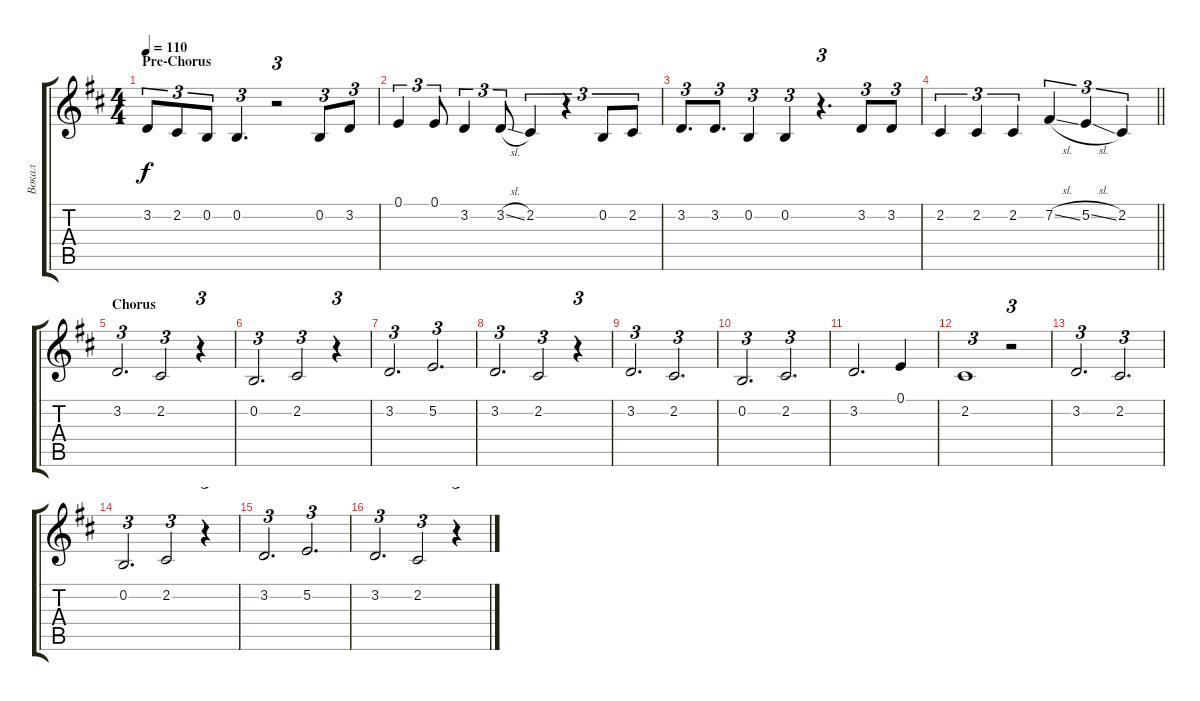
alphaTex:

\track ("Вокал" "Вокал") {instrument pad7halo}
\staff {score tabs}
\tuning (E4 B3 G3 D3 A2 E2) {hide}
\ts (4 4)
\section ("" "Pre-Chorus")
\tempo 110
\clef g2
\ks bminor
3.2.8{tu (3 2) dy f} 2.2.8{tu (3 2)} 0.2.8{tu (3 2)} 0.2.4{d tu (3 2)} r.2{tu (3 2)} 0.2.8{tu (3 2)} 3.2.8{tu (3 2)} |
0.1.4{tu (3 2)} 0.1.8{tu (3 2)} 3.2.4{tu (3 2)} 3.2{sl}.8{tu (3 2)} 2.2.4{tu (3 2)} r.4{tu (3 2)} 0.2.8{tu (3 2)} 2.2.8{tu (3 2)} |
3.2.8{d tu (3 2)} 3.2.8{d tu (3 2)} 0.2.4{tu (3 2)} 0.2.4{tu (3 2)} r.4{d tu (3 2)} 3.2.8{tu (3 2)} 3.2.8{tu (3 2)} |
\barLineRight lightlight
2.2.4{tu (3 2)} 2.2.4{tu (3 2)} 2.2.4{tu (3 2)} 7.2{sl}.4{tu (3 2)} 5.2{sl}.4{tu (3 2)} 2.2.4{tu (3 2)} |
\section ("" "Chorus")
3.2.2{d tu (3 2)} 2.2.2{tu (3 2)} r.4{tu (3 2)} |
0.2.2{d tu (3 2)} 2.2.2{tu (3 2)} r.4{tu (3 2)} |
3.2.2{d tu (3 2)} 5.2.2{d tu (3 2)} |
3.2.2{d tu (3 2)} 2.2.2{tu (3 2)} r.4{tu (3 2)} |
3.2.2{d tu (3 2)} 2.2.2{d tu (3 2)} |
0.2.2{d tu (3 2)} 2.2.2{d tu (3 2)} |
3.2.2{d} 0.1.4 |
2.2.1{tu (3 2)} r.2{tu (3 2)} |
3.2.2{d tu (3 2)} 2.2.2{d tu (3 2)} |
0.2.2{d tu (3 2)} 2.2.2{tu (3 2)} r.4{tu (3 2)} |
3.2.2{d tu (3 2)} 5.2.2{d tu (3 2)} |
3.2.2{d tu (3 2)} 2.2.2{tu (3 2)} r.4{tu (3 2)}
